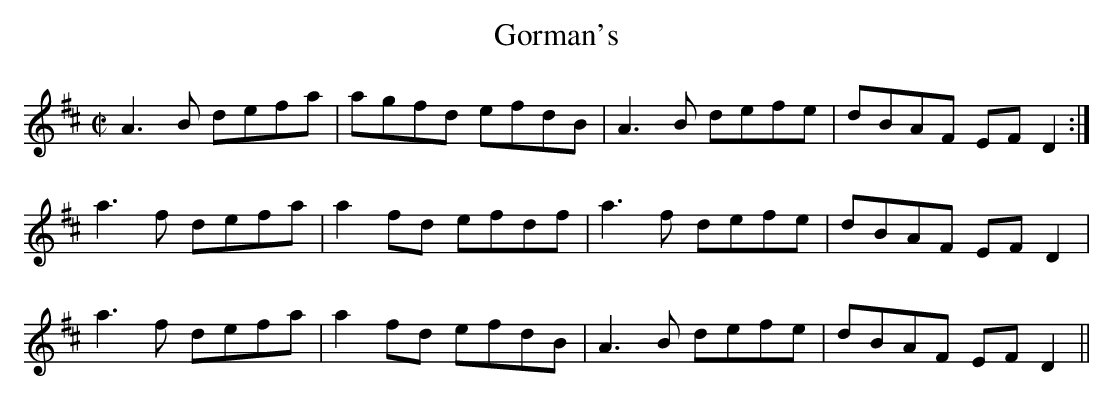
X:1
T:Gorman's
M:C|
K:D
A3B defa|agfd efdB|A3B defe|dBAF EFD2:|
a3f defa|a2fd efdf|a3f defe|dBAF EFD2|
a3f defa|a2fd efdB|A3B defe|dBAF EFD2||
